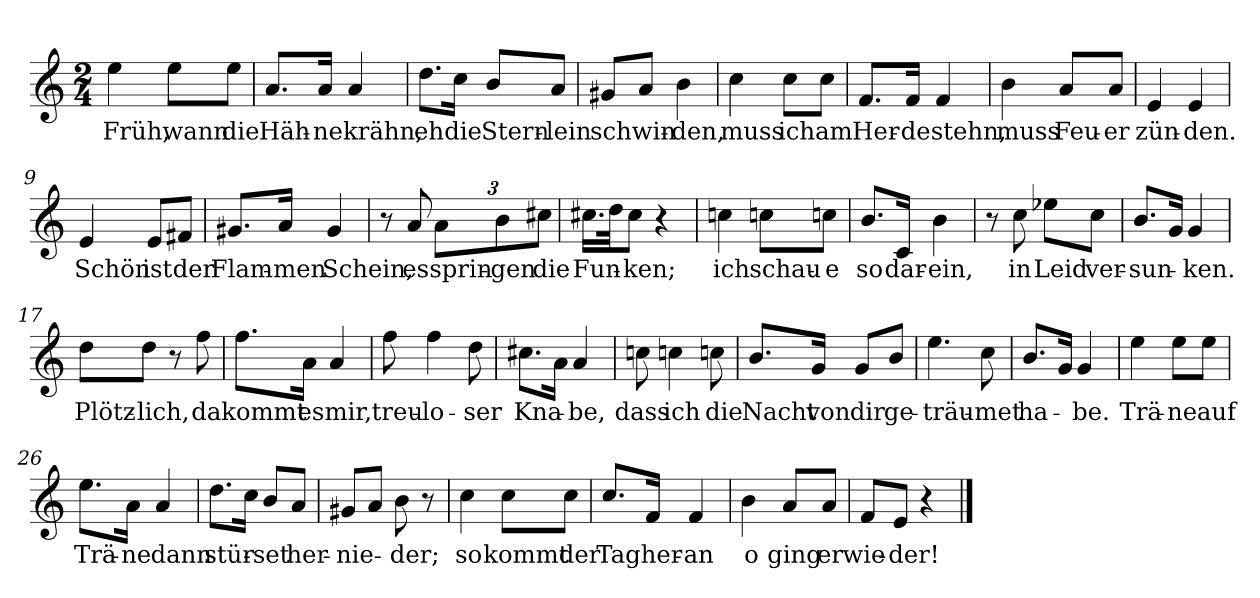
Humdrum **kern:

**kern	**text
*part1	*part1
*staff1	*staff1
*clefG2	*
*k[]	*
*M2/4	*
=1	=1
!	!LO:LY:b
4ee\	Früh,
!	!LO:LY:b
8ee\L	wann
!	!LO:LY:b
8ee\J	die
=2	=2
!	!LO:LY:b
8.a/L	Häh-
!	!LO:LY:b
16a/Jk	-ne
!	!LO:LY:b
4a/	krähn,
=3	=3
!	!LO:LY:b
8.dd\L	eh
!	!LO:LY:b
16cc\Jk	die
!	!LO:LY:b
8b/L	Stern-
!	!LO:LY:b
8a/J	-lein
=4	=4
!	!LO:LY:b
8g#X/L	schwin-
8a/J	.
!	!LO:LY:b
4b\	-den,
=5	=5
!	!LO:LY:b
4cc\	muss
!	!LO:LY:b
8cc\L	ich
!	!LO:LY:b
8cc\J	am
=6	=6
!	!LO:LY:b
8.f/L	Her-
!	!LO:LY:b
16f/Jk	-de
!	!LO:LY:b
4f/	stehn,
=7	=7
!	!LO:LY:b
4b\	muss
!	!LO:LY:b
8a/L	Feu-
!	!LO:LY:b
8a/J	-er
!!LO:LB:g=z
=8	=8
!	!LO:LY:b
4e/	zün-
!	!LO:LY:b
4e/	-den.
=9	=9
!	!LO:LY:b
4e/	Schön
!	!LO:LY:b
8e/L	ist
!	!LO:LY:b
8f#X/J	der
=10	=10
!	!LO:LY:b
8.g#X/L	Flam-
!	!LO:LY:b
16a/Jk	-men
!	!LO:LY:b
4g#/	Schein,
=11	=11
8r	.
!	!LO:LY:b
8a/	es
!	!LO:LY:b
12a\L	sprin-
!	!LO:LY:b
12b\	-gen
!	!LO:LY:b
12cc#X\J	die
=12	=12
!	!LO:LY:b
16.cc#X\LL	Fun-
32dd\JK	.
!	!LO:LY:b
8cc#\J	-ken;
4r	.
=13	=13
!	!LO:LY:b
4ccn\	ich
!	!LO:LY:b
8ccn\L	schau-
!	!LO:LY:b
8ccn\J	-e
=14	=14
!	!LO:LY:b
8.b/L	so
!	!LO:LY:b
16c/Jk	dar-
!	!LO:LY:b
4b\	-ein,
=15	=15
8r	.
!	!LO:LY:b
8cc\	in
!	!LO:LY:b
8ee-X\L	Leid
!	!LO:LY:b
8cc\J	ver-
!!LO:LB:g=z
=16	=16
!	!LO:LY:b
8.b/L	-sun-
16g/Jk	.
!	!LO:LY:b
4g/	-ken.
=17	=17
!	!LO:LY:b
8dd\L	Plötz-
!	!LO:LY:b
8dd\J	-lich,
8r	.
!	!LO:LY:b
8ff\	da
=18	=18
!	!LO:LY:b
8.ff\L	kommt
!	!LO:LY:b
16a\Jk	es
!	!LO:LY:b
4a/	mir,
=19	=19
!	!LO:LY:b
8ff\	treu-
!	!LO:LY:b
4ff\	-lo-
!	!LO:LY:b
8dd\	-ser
=20	=20
!	!LO:LY:b
8.cc#X\L	Kna-
16a\Jk	.
!	!LO:LY:b
4a/	-be,
=21	=21
!	!LO:LY:b
8ccn\	dass
!	!LO:LY:b
4ccn\	ich
!	!LO:LY:b
8ccn\	die
=22	=22
!	!LO:LY:b
8.b/L	Nacht
!	!LO:LY:b
16g/Jk	von
!	!LO:LY:b
8g/L	dir
!	!LO:LY:b
8b/J	ge-
=23	=23
!	!LO:LY:b
4.ee\	-träu-
!	!LO:LY:b
8cc\	-met
=24	=24
!	!LO:LY:b
8.b/L	ha-
16g/Jk	.
!	!LO:LY:b
4g/	-be.
!!LO:LB:g=z
=25	=25
!	!LO:LY:b
4ee\	Trä-
!	!LO:LY:b
8ee\L	-ne
!	!LO:LY:b
8ee\J	auf
=26	=26
!	!LO:LY:b
8.ee\L	Trä-
!	!LO:LY:b
16a\Jk	-ne
!	!LO:LY:b
4a/	dann
=27	=27
!	!LO:LY:b
8.dd\L	stür-
16cc\Jk	.
!	!LO:LY:b
8b/L	-set
!	!LO:LY:b
8a/J	her-
=28	=28
!	!LO:LY:b
8g#X/L	-nie-
8a/J	.
!	!LO:LY:b
8b\	-der;
8r	.
=29	=29
!	!LO:LY:b
4cc\	so
!	!LO:LY:b
8cc\L	kommt
!	!LO:LY:b
8cc\J	der
=30	=30
!	!LO:LY:b
8.cc/L	Tag
!	!LO:LY:b
16f/Jk	her-
!	!LO:LY:b
4f/	-an
=31	=31
!	!LO:LY:b
4b\	o
!	!LO:LY:b
8a/L	ging
!	!LO:LY:b
8a/J	er
=32	=32
!	!LO:LY:b
8f/L	wie-
!	!LO:LY:b
8e/J	-der!
4r	.
==	==
*-	*-
